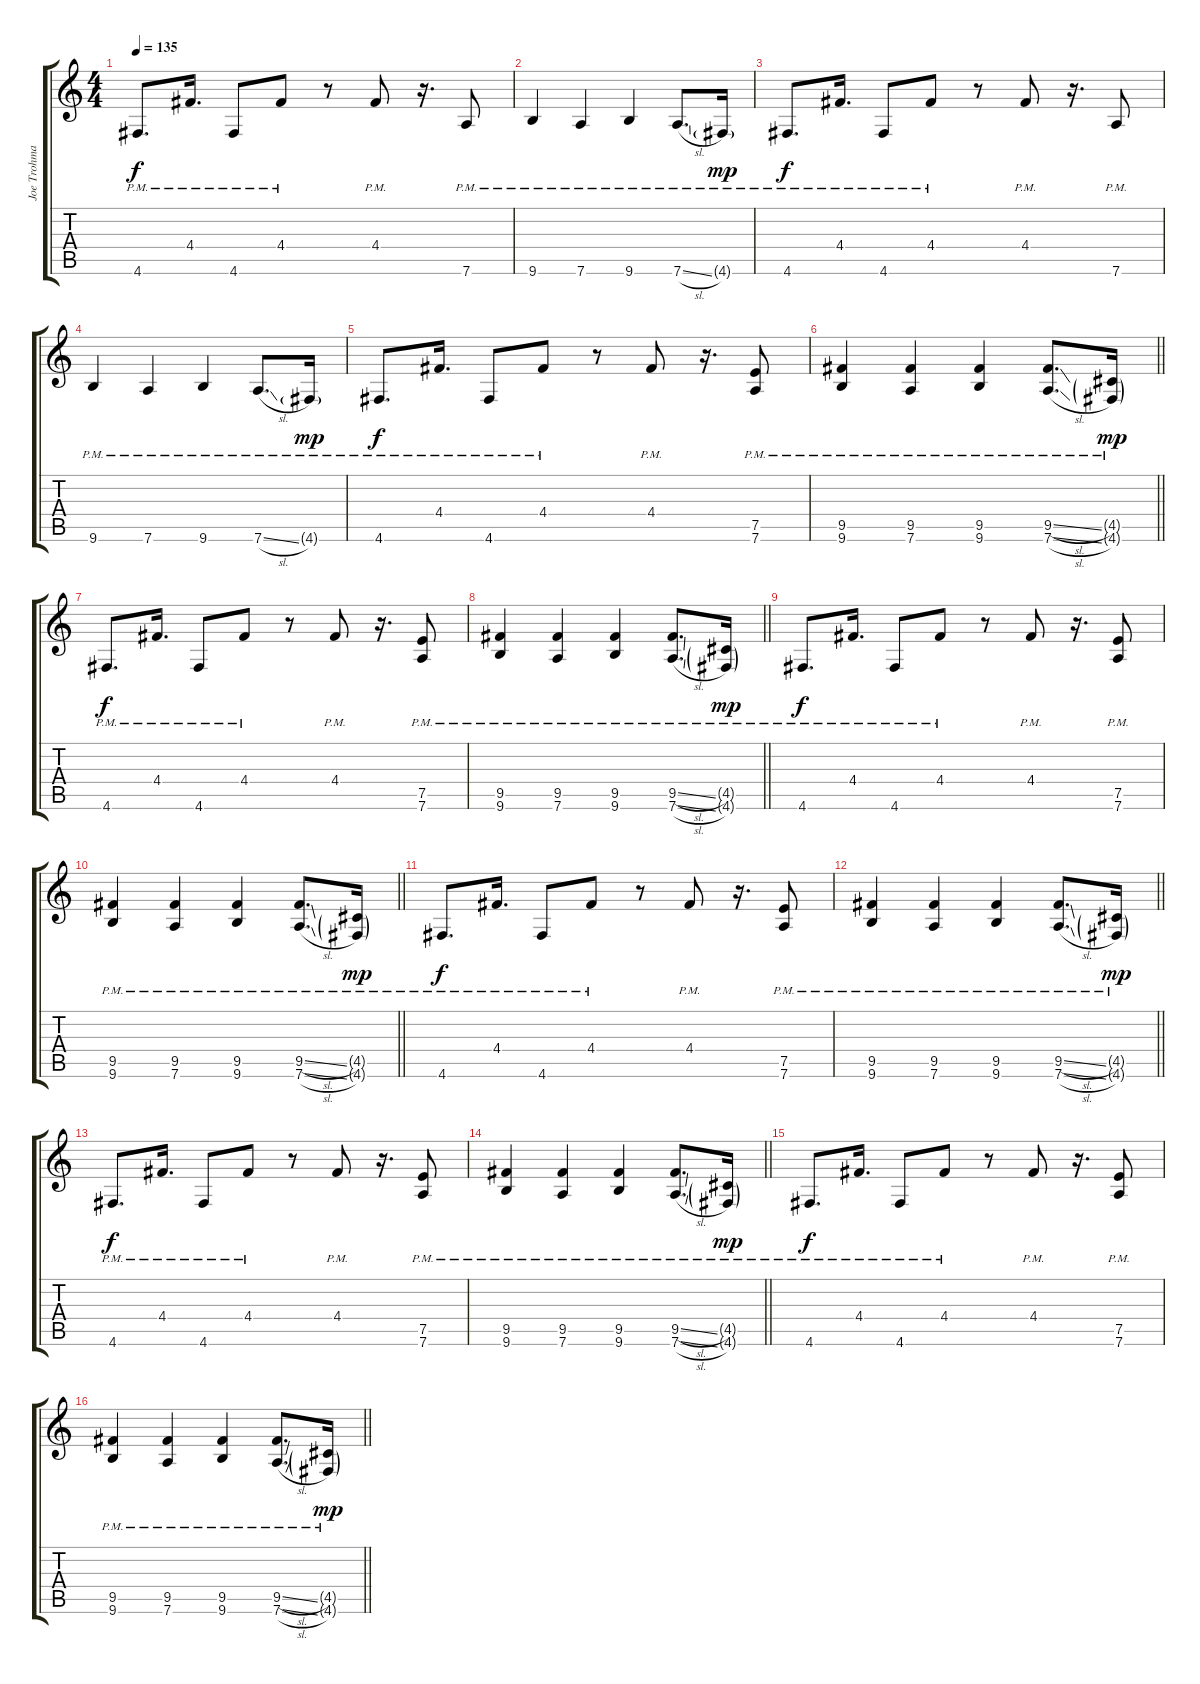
\track ("Joe Trohman" "Joe Trohma") {instrument distortionguitar}
\staff {score tabs}
\tuning (E4 B3 G3 D3 A2 D2) {hide}
\ts (4 4)
\tempo 135
\clef g2
\ks c
4.6{pm}.8{d dy f volume 9 balance 12} 4.4{pm}.16{d} 4.6{pm}.8 4.4{pm}.8 r.8 4.4{pm}.8 r.16{d} 7.6{pm}.8 |
9.6{pm}.4 7.6{pm}.4 9.6{pm}.4 7.6{sl pm}.8{d} 4.6{g pm}.16{dy mp} |
4.6{pm}.8{d dy f volume 15} 4.4{pm}.16{d} 4.6{pm}.8 4.4{pm}.8 r.8 4.4{pm}.8 r.16{d} 7.6{pm}.8 |
9.6{pm}.4 7.6{pm}.4 9.6{pm}.4 7.6{sl pm}.8{d} 4.6{g pm}.16{dy mp} |
4.6{pm}.8{d dy f} 4.4{pm}.16{d} 4.6{pm}.8 4.4{pm}.8 r.8 4.4{pm}.8 r.16{d} (7.5 7.6{pm}).8 |
\barLineRight lightlight
(9.5{pm} 9.6{pm}).4 (9.5{pm} 7.6{pm}).4 (9.5{pm} 9.6{pm}).4 (9.5{sl pm} 7.6{sl pm}).8{d} (4.5{g pm} 4.6{g pm}).16{dy mp} |
4.6{pm}.8{d dy f} 4.4{pm}.16{d} 4.6{pm}.8 4.4{pm}.8 r.8 4.4{pm}.8 r.16{d} (7.5 7.6{pm}).8 |
\barLineRight lightlight
(9.5{pm} 9.6{pm}).4 (9.5{pm} 7.6{pm}).4 (9.5{pm} 9.6{pm}).4 (9.5{sl pm} 7.6{sl pm}).8{d} (4.5{g pm} 4.6{g pm}).16{dy mp} |
4.6{pm}.8{d dy f} 4.4{pm}.16{d} 4.6{pm}.8 4.4{pm}.8 r.8 4.4{pm}.8 r.16{d} (7.5 7.6{pm}).8 |
\barLineRight lightlight
(9.5{pm} 9.6{pm}).4 (9.5{pm} 7.6{pm}).4 (9.5{pm} 9.6{pm}).4 (9.5{sl pm} 7.6{sl pm}).8{d} (4.5{g pm} 4.6{g pm}).16{dy mp} |
4.6{pm}.8{d dy f} 4.4{pm}.16{d} 4.6{pm}.8 4.4{pm}.8 r.8 4.4{pm}.8 r.16{d} (7.5 7.6{pm}).8 |
\barLineRight lightlight
(9.5{pm} 9.6{pm}).4 (9.5{pm} 7.6{pm}).4 (9.5{pm} 9.6{pm}).4 (9.5{sl pm} 7.6{sl pm}).8{d} (4.5{g pm} 4.6{g pm}).16{dy mp} |
4.6{pm}.8{d dy f} 4.4{pm}.16{d} 4.6{pm}.8 4.4{pm}.8 r.8 4.4{pm}.8 r.16{d} (7.5 7.6{pm}).8 |
\barLineRight lightlight
(9.5{pm} 9.6{pm}).4 (9.5{pm} 7.6{pm}).4 (9.5{pm} 9.6{pm}).4 (9.5{sl pm} 7.6{sl pm}).8{d} (4.5{g pm} 4.6{g pm}).16{dy mp} |
4.6{pm}.8{d dy f} 4.4{pm}.16{d} 4.6{pm}.8 4.4{pm}.8 r.8 4.4{pm}.8 r.16{d} (7.5 7.6{pm}).8 |
\barLineRight lightlight
(9.5{pm} 9.6{pm}).4 (9.5{pm} 7.6{pm}).4 (9.5{pm} 9.6{pm}).4 (9.5{sl pm} 7.6{sl pm}).8{d} (4.5{g pm} 4.6{g pm}).16{dy mp}
